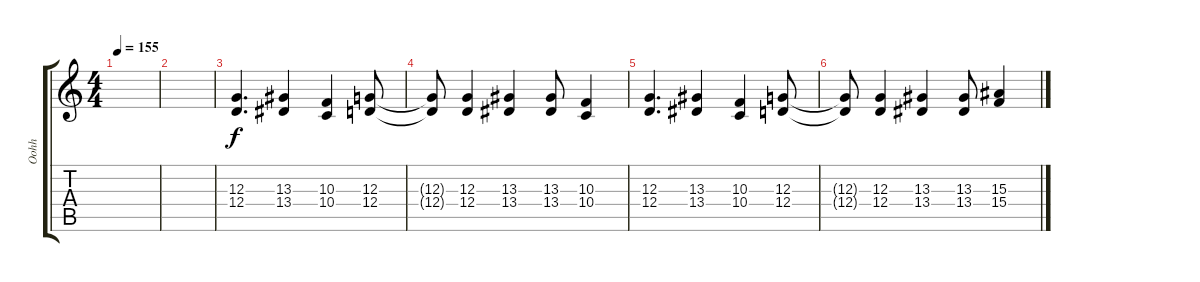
\track ("Oohh" "Oohh") {instrument voiceoohs}
\staff {score tabs}
\tuning (E4 B3 G3 D3 A2 D2) {hide}
\ts (4 4)
\tempo 155
\clef g2
\ks c
|
|
(12.3 12.4).4{d} (13.3 13.4).4 (10.3 10.4).4 (12.3 12.4).8 |
(12.3{t} 12.4{t}).8 (12.3 12.4).4 (13.3 13.4).4 (13.3 13.4).8 (10.3 10.4).4 |
(12.3 12.4).4{d} (13.3 13.4).4 (10.3 10.4).4 (12.3 12.4).8 |
(12.3{t} 12.4{t}).8 (12.3 12.4).4 (13.3 13.4).4 (13.3 13.4).8 (15.3 15.4).4
